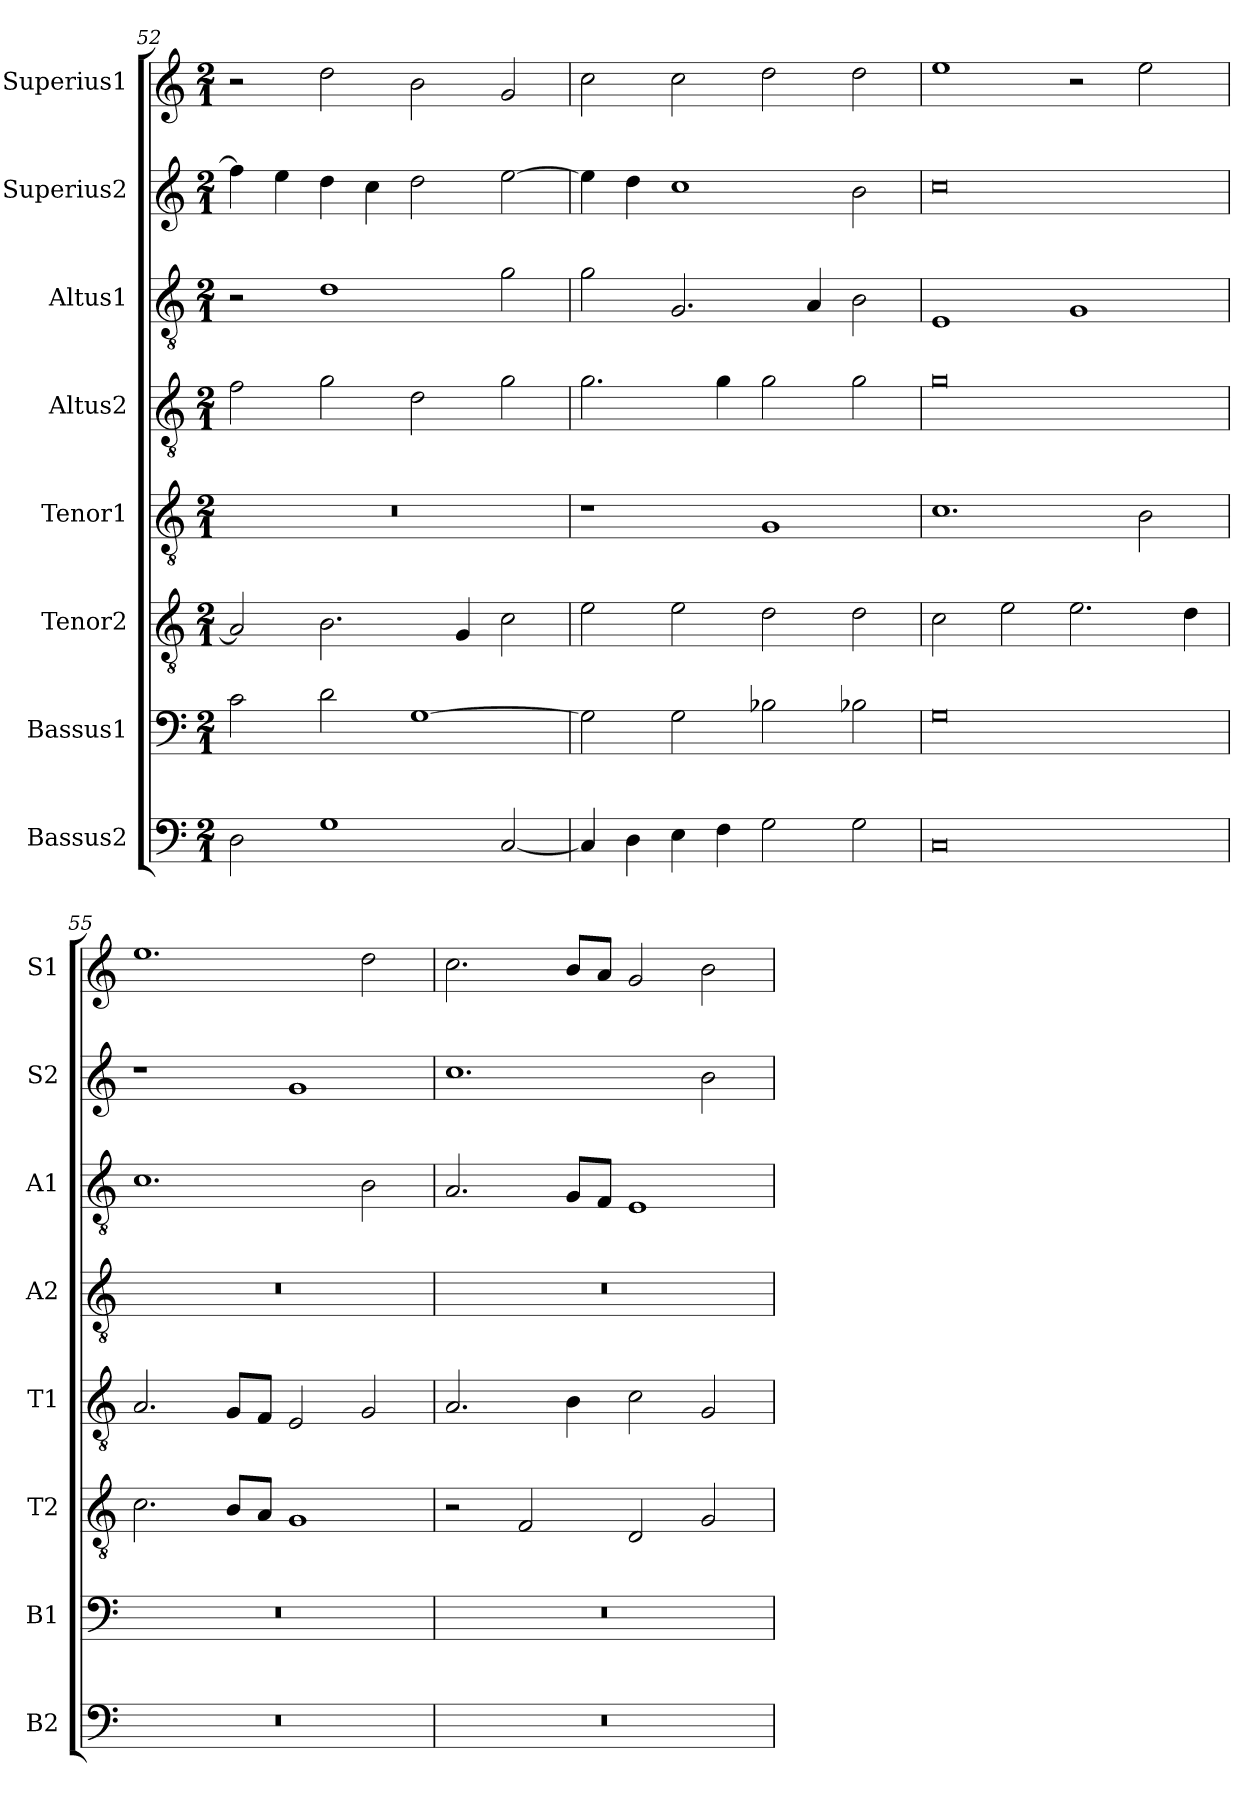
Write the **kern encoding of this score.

**kern	**kern	**kern	**kern	**kern	**kern	**kern	**kern
*part8	*part7	*part6	*part5	*part4	*part3	*part2	*part1
*staff8	*staff7	*staff6	*staff5	*staff4	*staff3	*staff2	*staff1
*I"Bassus2	*I"Bassus1	*I"Tenor2	*I"Tenor1	*I"Altus2	*I"Altus1	*I"Superius2	*I"Superius1
*I'B2	*I'B1	*I'T2	*I'T1	*I'A2	*I'A1	*I'S2	*I'S1
*clefF4	*clefF4	*clefGv2	*clefGv2	*clefGv2	*clefGv2	*clefG2	*clefG2
*k[]	*k[]	*k[]	*k[]	*k[]	*k[]	*k[]	*k[]
*M2/1	*M2/1	*M2/1	*M2/1	*M2/1	*M2/1	*M2/1	*M2/1
=52	=52	=52	=52	=52	=52	=52	=52
2D	2c	2A]	0r	2f	2r	4ff]	2r
.	.	.	.	.	.	4ee	.
1G	2d	2.B	.	2g	1d	4dd	2dd
.	.	.	.	.	.	4cc	.
.	[1G	.	.	2d	.	2dd	2b
.	.	4G	.	.	.	.	.
[2C	.	2c	.	2g	2g	[2ee	2g
=53	=53	=53	=53	=53	=53	=53	=53
4C]	2G]	2e	1r	2.g	2g	4ee]	2cc
4D	.	.	.	.	.	4dd	.
4E	2G	2e	.	.	2.G	1cc	2cc
4F	.	.	.	4g	.	.	.
2G	2B-X	2d	1G	2g	.	.	2dd
.	.	.	.	.	4A	.	.
2G	2B-X	2d	.	2g	2B	2b	2dd
=54	=54	=54	=54	=54	=54	=54	=54
0C	0G	2c	1.c	0g	1E	0cc	1ee
.	.	2e	.	.	.	.	.
.	.	2.e	.	.	1G	.	2r
.	.	.	2B	.	.	.	2ee
.	.	4d	.	.	.	.	.
=55	=55	=55	=55	=55	=55	=55	=55
0r	0r	2.c	2.A	0r	1.c	1r	1.ee
.	.	8B/L	8GL	.	.	.	.
.	.	8A/J	8FJ	.	.	.	.
.	.	1G	2E	.	.	1g	.
.	.	.	2G	.	2B	.	2dd
=56	=56	=56	=56	=56	=56	=56	=56
0r	0r	2r	2.A	0r	2.A	1.cc	2.cc
.	.	2F	.	.	.	.	.
.	.	.	4B	.	8GL	.	8b/L
.	.	.	.	.	8FJ	.	8a/J
.	.	2D	2c	.	1E	.	2g
.	.	2G	2G	.	.	2b	2b
=	=	=	=	=	=	=	=
*-	*-	*-	*-	*-	*-	*-	*-
